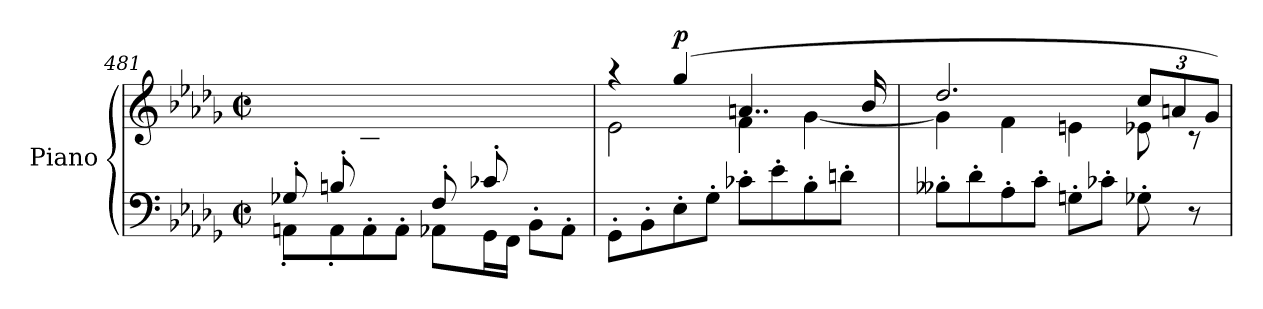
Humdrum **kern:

**kern	**kern	**dynam
*part1	*part1	*part1
*staff2	*staff1	*staff1/2
*I"Piano	*	*
*I'Pno	*	*
!!LO:LB:g=z
*clefF4	*clefG2	*
*k[b-e-a-d-g-]	*k[b-e-a-d-g-]	*
*M2/2	*M2/2	*
*met(c|)	*met(c|)	*
=481	=481	=481
*^	*	*
8G-X'/L	8AAn'\L	4ryy	.
8Bn'/	8AA'\	.	.
4ryy	8AA'\	8c'/	.
.	8AA'\J	8e-'/J	.
8F'/L	8AA-X\L	4ryy	.
8c-X'/	16GG-\L	.	.
.	16FF\JJ	.	.
4ryy	8BB-'\L	8dn'/	.
.	8AA-'\J	8f'/J	.
*v	*v	*	*
=482	=482	=482
*	*^	*
8GG-'\L	4r	2e-\	.
8BB-'\	.	.	.
!	!	!	!LO:DY:a
8E-'\	(>4gg-/	.	p
8G-'\J	.	.	.
8c-X'\L	4..an/	4f\	.
8e-'\	.	.	.
8B-'\	.	[4g-\	.
8dn'\J	.	.	.
.	16b-/	.	.
=483	=483	=483	=483
8B--X'\L	2.dd-/	4g-\]	.
8d-'\	.	.	.
8A-'\	.	4f\	.
8c'\J	.	.	.
8Gn'\L	.	4en\	.
8c-X'\J	.	.	.
*	*Xbrackettup	*	*
8G-X'\	12cc/L	8e-X\	.
.	12an/	.	.
8r	.	8r	.
.	12g-/J)	.	.
*	*v	*v	*
=	=	=
*-	*-	*-
